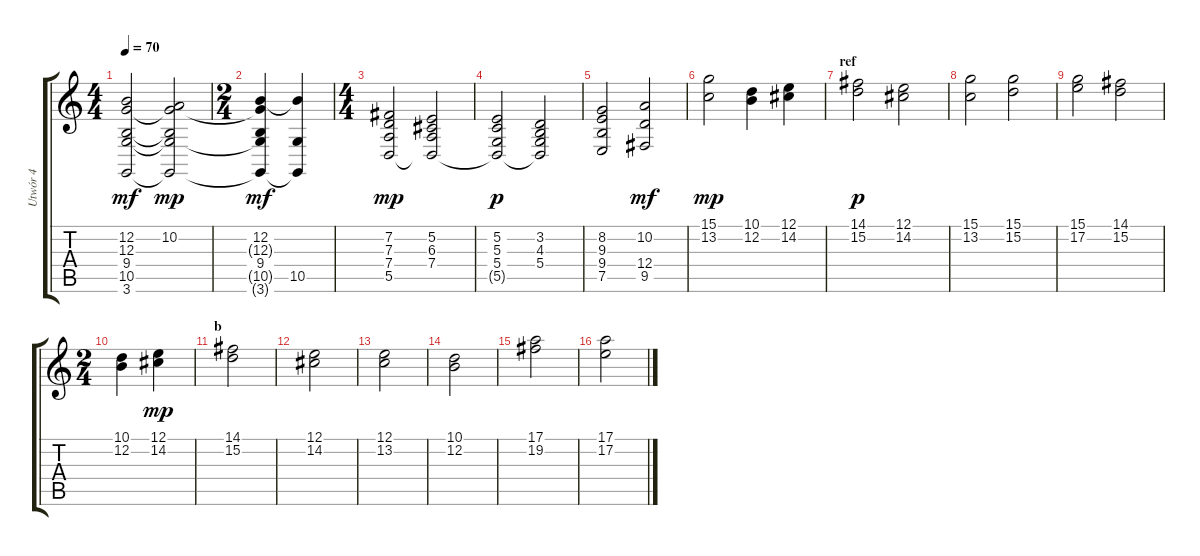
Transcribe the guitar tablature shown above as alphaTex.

\track ("Utwór 4" "Utwór 4") {instrument stringensemble2}
\staff {score tabs}
\tuning (E4 B3 G3 D3 A2 E2) {hide}
\ts (4 4)
\tempo 70
\clef g2
\ks c
(12.2 12.3 9.4 10.5 3.6).2{dy mf} (10.2 12.3{t} 9.4{t} 10.5{t} 3.6{t}).2{dy mp} |
\ts (2 4)
(12.2 12.3{t} 9.4 10.5{t} 3.6{t}).4{dy mf} (12.2{t} 10.5 3.6{t}).4 |
\ts (4 4)
(7.2 7.3 7.4 5.5).2{dy mp} (5.2 6.3 7.4 5.5{t}).2 |
(5.2 5.3 5.4 5.5{t}).2{dy p} (3.2 4.3 5.4 5.5{t}).2 |
(8.2 9.3 9.4 7.5).2 (10.2 12.4 9.5).2{dy mf} |
(15.1 13.2).2{dy mp} (10.1 12.2).4 (12.1 14.2).4 |
\section ("" "ref")
(14.1 15.2).2{dy p} (12.1 14.2).2 |
(15.1 13.2).2 (15.1 15.2).2 |
(15.1 17.2).2 (14.1 15.2).2 |
\ts (2 4)
(10.1 12.2).4 (12.1 14.2).4{dy mp} |
\section ("" "b")
(14.1 15.2).2 |
(12.1 14.2).2 |
(12.1 13.2).2 |
(10.1 12.2).2 |
(17.1 19.2).2 |
(17.1 17.2).2
